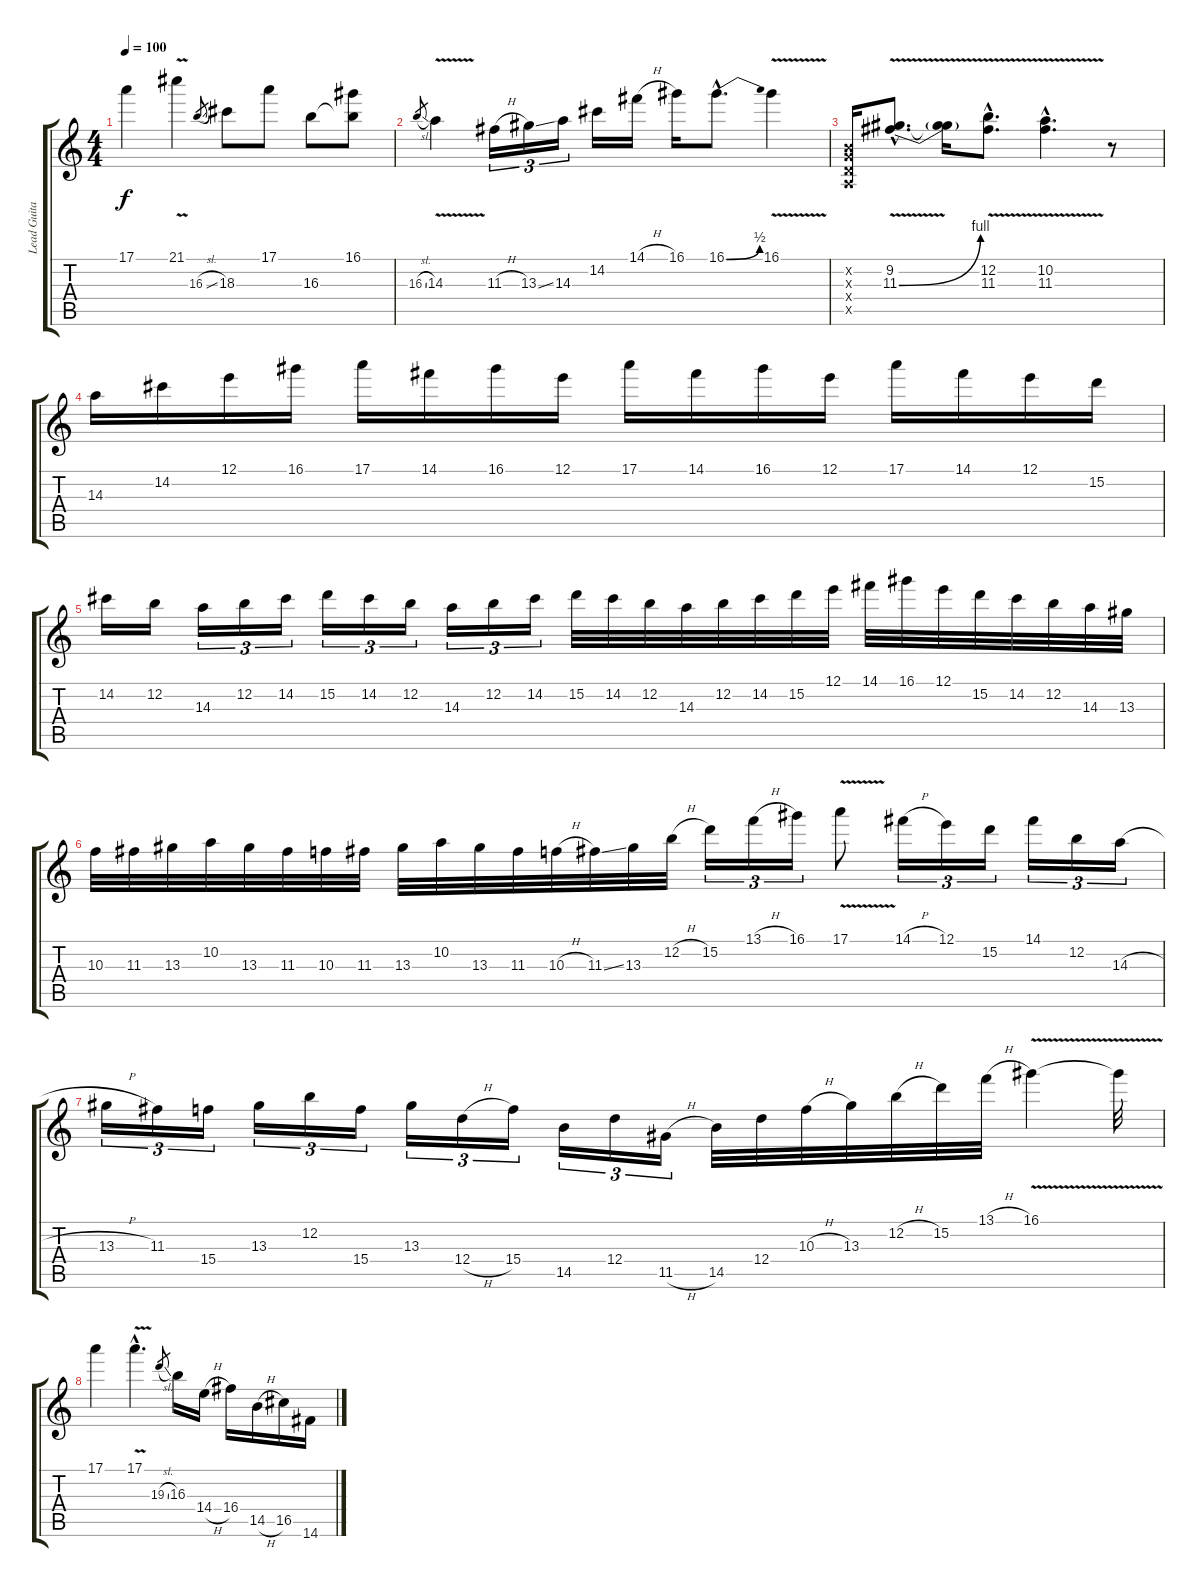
\track ("Lead Guitar-right ch." "Lead Guita") {instrument distortionguitar}
\staff {score tabs}
\tuning (E4 B3 G3 D3 A2 E2) {hide}
\ts (4 4)
\tempo 100
\clef g2
\ks c
17.1{t}.4{dy f} 21.1{v}.4 16.3{sl}.8{gr} 18.3.8 17.1.8 16.3.8 (16.1 16.3{t}).8 |
16.3{sl}.8{gr} 14.3{v}.4 11.3{h}.16{tu (3 2)} 13.3{ss}.16{tu (3 2)} 14.3.16{tu (3 2)} 14.2.16 14.1{h}.16 16.1.16 16.1{be (bend 0 0 60 2) hac}.8{d} 16.1{v}.4 |
(0.2{x} 0.3{x} 0.4{x} 0.5{x}).16 (9.2{hac} 11.3{be (bend 0 0 60 4) v hac}).8{d} (9.2{t} 11.3{t}).16 (12.2{v hac} 11.3{v hac}).8{d} (10.2{v hac} 11.3{v hac}).4{d} r.8 |
14.3.16 14.2.16 12.1.16 16.1.16 17.1.16 14.1.16 16.1.16 12.1.16 17.1.16 14.1.16 16.1.16 12.1.16 17.1.16 14.1.16 12.1.16 15.2.16 |
14.2.16 12.2.16 14.3.16{tu (3 2)} 12.2.16{tu (3 2)} 14.2.16{tu (3 2)} 15.2.16{tu (3 2)} 14.2.16{tu (3 2)} 12.2.16{tu (3 2)} 14.3.16{tu (3 2)} 12.2.16{tu (3 2)} 14.2.16{tu (3 2)} 15.2.32 14.2.32 12.2.32 14.3.32 12.2.32 14.2.32 15.2.32 12.1.32 14.1.32 16.1.32 12.1.32 15.2.32 14.2.32 12.2.32 14.3.32 13.3.32 |
10.3.32 11.3.32 13.3.32 10.2.32 13.3.32 11.3.32 10.3.32 11.3.32 13.3.32 10.2.32 13.3.32 11.3.32 10.3{h}.32 11.3{ss}.32 13.3.32 12.2{h}.32 15.2.16{tu (3 2)} 13.1{h}.16{tu (3 2)} 16.1.16{tu (3 2)} 17.1{v}.8 14.1{h}.16{tu (3 2)} 12.1.16{tu (3 2)} 15.2.16{tu (3 2)} 14.1.16{tu (3 2)} 12.2.16{tu (3 2)} 14.3{h}.16{tu (3 2)} |
13.3{h}.16{tu (3 2)} 11.3.16{tu (3 2)} 15.4.16{tu (3 2)} 13.3.16{tu (3 2)} 12.2.16{tu (3 2)} 15.4.16{tu (3 2)} 13.3.16{tu (3 2)} 12.4{h}.16{tu (3 2)} 15.4.16{tu (3 2)} 14.5.16{tu (3 2)} 12.4.16{tu (3 2)} 11.5{h}.16{tu (3 2)} 14.5.32 12.4.32 10.3{h}.32 13.3.32 12.2{h}.32 15.2.32 13.1{h}.32 16.1{v}.4 16.1{t}.32 |
17.1.4 17.1{v hac}.4{d} 19.3{sl}.8{gr} 16.3.16 14.4{h}.16 16.4.16 14.5{h}.16 16.5.16 14.6.16
